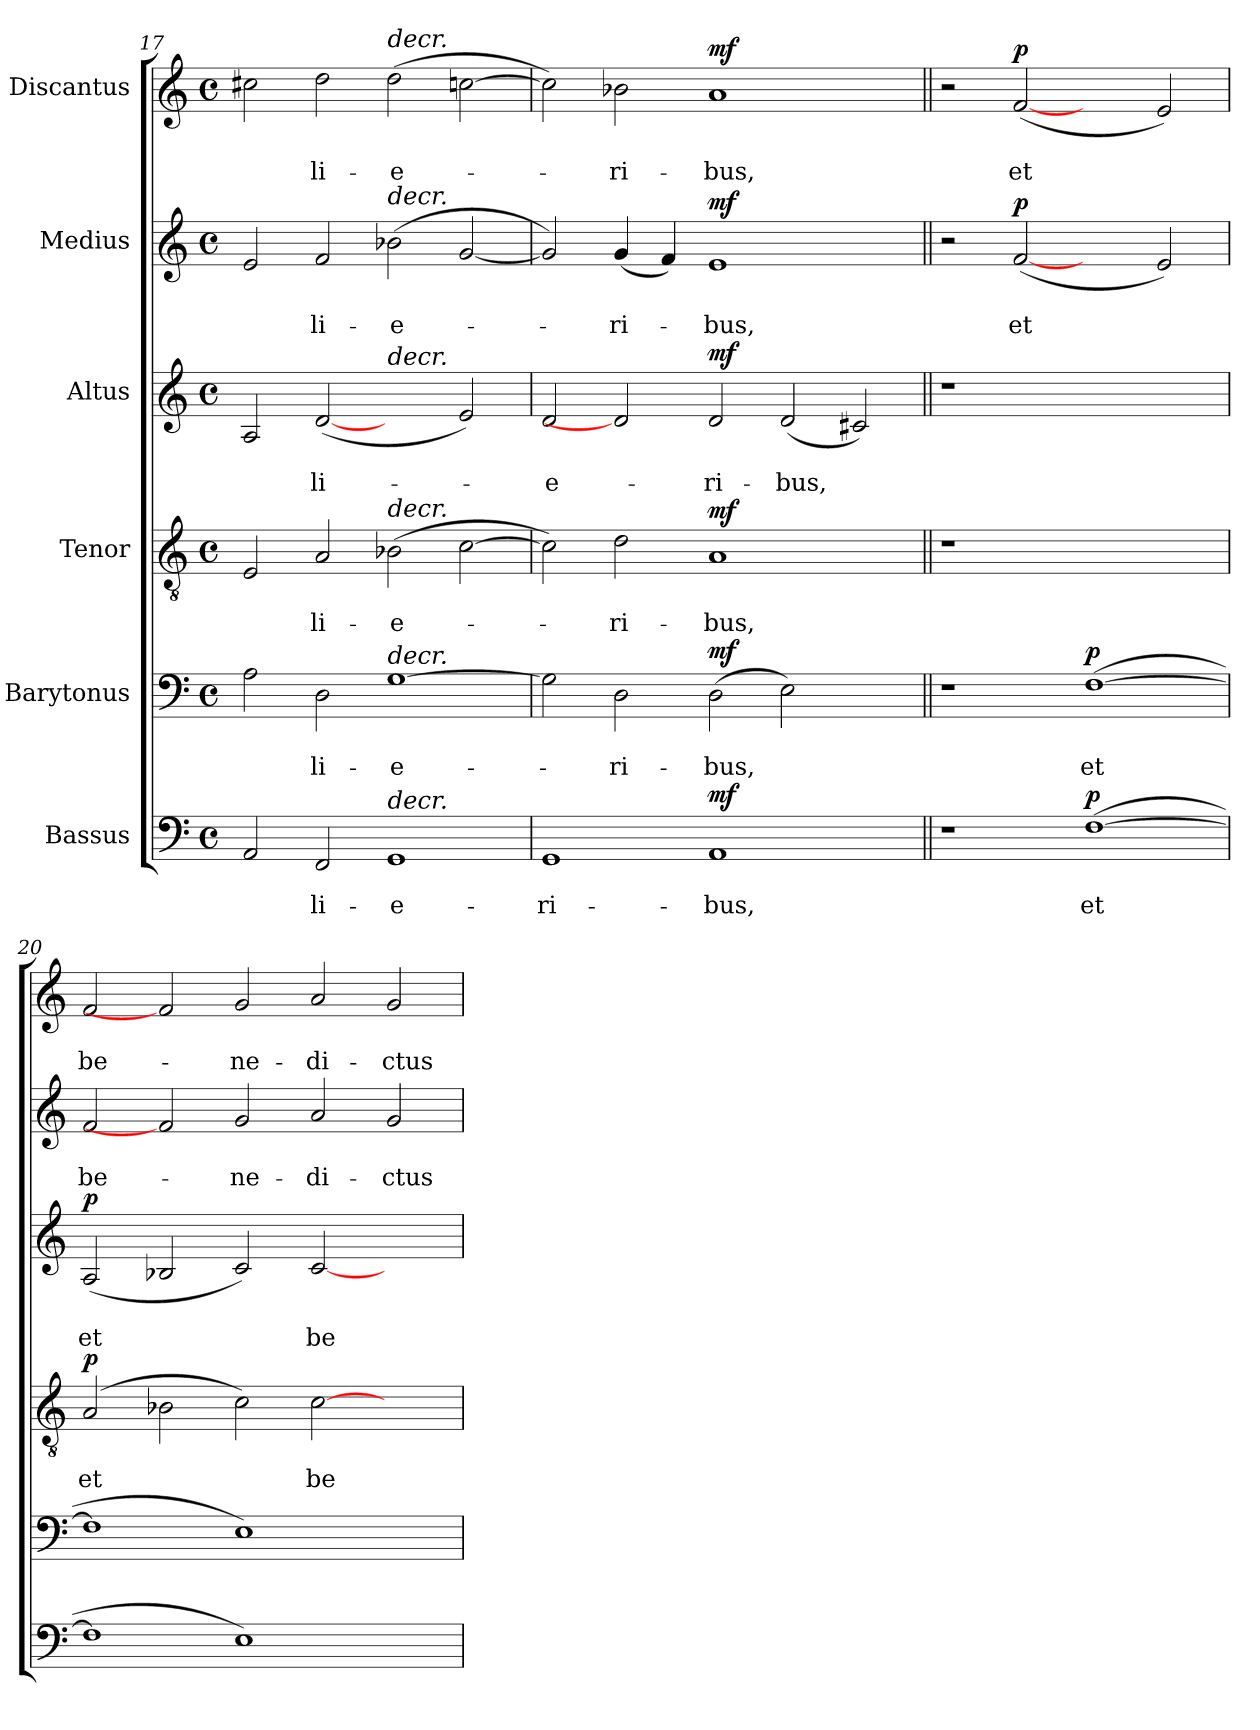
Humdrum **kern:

**kern	**text	**text	**dynam	**kern	**text	**text	**dynam	**kern	**text	**text	**dynam	**kern	**text	**text	**dynam	**kern	**text	**text	**dynam	**kern	**text	**text	**dynam
*part6	*part6	*part6	*part6	*part5	*part5	*part5	*part5	*part4	*part4	*part4	*part4	*part3	*part3	*part3	*part3	*part2	*part2	*part2	*part2	*part1	*part1	*part1	*part1
*staff6	*staff6	*staff6	*staff6	*staff5	*staff5	*staff5	*staff5	*staff4	*staff4	*staff4	*staff4	*staff3	*staff3	*staff3	*staff3	*staff2	*staff2	*staff2	*staff2	*staff1	*staff1	*staff1	*staff1
*I"Bassus	*	*	*	*I"Barytonus	*	*	*	*I"Tenor	*	*	*	*I"Altus	*	*	*	*I"Medius	*	*	*	*I"Discantus	*	*	*
!!LO:PB:g=z
*clefF4	*	*	*	*clefF4	*	*	*	*clefGv2	*	*	*	*clefG2	*	*	*	*clefG2	*	*	*	*clefG2	*	*	*
*k[]	*	*	*	*k[]	*	*	*	*k[]	*	*	*	*k[]	*	*	*	*k[]	*	*	*	*k[]	*	*	*
*C:	*	*	*	*C:	*	*	*	*C:	*	*	*	*C:	*	*	*	*C:	*	*	*	*C:	*	*	*
*M4/4	*	*	*	*M4/4	*	*	*	*M4/4	*	*	*	*M4/4	*	*	*	*M4/4	*	*	*	*M4/4	*	*	*
*met(c)	*	*	*	*met(c)	*	*	*	*met(c)	*	*	*	*met(c)	*	*	*	*met(c)	*	*	*	*met(c)	*	*	*
=17	=17	=17	=17	=17	=17	=17	=17	=17	=17	=17	=17	=17	=17	=17	=17	=17	=17	=17	=17	=17	=17	=17	=17
2AA/	.	.	.	2A\	.	.	.	2E/	.	.	.	2A/	.	.	.	2e/	.	.	.	2cc#X\	.	.	.
!	!	!LO:LY:b	!	!	!	!LO:LY:b	!	!	!	!LO:LY:b	!	!	!	!LO:LY:b	!	!	!	!LO:LY:b	!	!	!	!LO:LY:b	!
2FF/	.	-li-	.	2D\	.	-li-	.	2A/	.	-li-	.	(<[2d	.	-li-	.	2f/	.	-li-	.	2dd\	.	-li-	.
!	!	!	!	!	!	!	!	!	!	!	!	!	!	!	!	!	!	!	!	!LO:TX:a:i:t=decr.	!	!	!
!	!	!	!	!	!	!	!	!	!	!	!	!	!	!	!	!LO:TX:a:i:t=decr.	!	!	!	!	!	!	!
!	!	!	!	!	!	!	!	!	!	!	!	!LO:TX:a:i:t=decr.	!	!	!	!	!	!	!	!	!	!	!
!	!	!	!	!	!	!	!	!LO:TX:a:i:t=decr.	!	!	!	!	!	!	!	!	!	!	!	!	!	!	!
!	!	!	!	!LO:TX:a:i:t=decr.	!	!	!	!	!	!	!	!	!	!	!	!	!	!	!	!	!	!	!
!LO:TX:a:i:t=decr.	!	!	!	!	!	!	!	!	!	!	!	!	!	!	!	!	!	!	!	!	!	!	!
!	!	!LO:LY:b	!	!	!	!LO:LY:b	!	!	!	!LO:LY:b	!	!	!	!	!	!	!	!LO:LY:b	!	!	!	!LO:LY:b	!
1GG	.	-e-	.	[1G	.	-e-	.	(>2B-X\	.	-e-	.	2ryy	.	.	.	(>2b-X\	.	-e-	.	(>2dd\	.	-e-	.
.	.	.	.	.	.	.	.	[2c\	.	.	.	2e/)	.	.	.	[2g/	.	.	.	[2ccn\	.	.	.
=18	=18	=18	=18	=18	=18	=18	=18	=18	=18	=18	=18	=18	=18	=18	=18	=18	=18	=18	=18	=18	=18	=18	=18
!	!	!LO:LY:b	!	!	!	!	!	!	!	!	!	!	!	!LO:LY:b	!	!	!	!	!	!	!	!	!
1GG	.	-ri-	.	2G\]	.	.	.	2c\])	.	.	.	2d/	.	-e-	.	2g/])	.	.	.	2cc\])	.	.	.
!	!	!	!	!	!	!LO:LY:b	!	!	!	!LO:LY:b	!	!	!	!	!	!	!	!LO:LY:b	!	!	!	!LO:LY:b	!
.	.	.	.	2D\	.	-ri-	.	2d\	.	-ri-	.	2d]	.	.	.	(<4g/	.	-ri-	.	2b-X\	.	-ri-	.
.	.	.	.	.	.	.	.	.	.	.	.	.	.	.	.	4f/)	.	.	.	.	.	.	.
!	!	!LO:LY:b	!LO:DY:a	!	!	!LO:LY:b	!LO:DY:a	!	!	!LO:LY:b	!LO:DY:a	!	!	!LO:LY:b	!LO:DY:a	!	!	!LO:LY:b	!LO:DY:a	!	!	!LO:LY:b	!LO:DY:a
1AA	.	-bus,	mf	(>2D\	.	-bus,	mf	1A	.	-bus,	mf	2d/	.	-ri-	mf	1e	.	-bus,	mf	1a	.	-bus,	mf
!	!	!	!	!	!	!	!	!	!	!	!	!	!	!LO:LY:b	!	!	!	!	!	!	!	!	!
.	.	.	.	2E\)	.	.	.	.	.	.	.	(<2d/	.	-bus,	.	.	.	.	.	.	.	.	.
2ryy	.	.	.	2ryy	.	.	.	2ryy	.	.	.	2c#X/)	.	.	.	2ryy	.	.	.	2ryy	.	.	.
=19||	=19||	=19||	=19||	=19||	=19||	=19||	=19||	=19||	=19||	=19||	=19||	=19||	=19||	=19||	=19||	=19||	=19||	=19||	=19||	=19||	=19||	=19||	=19||
!!LO:REH:place=s1:a:B:fs=9.3:t=B
1r	.	.	.	1r	.	.	.	1r	.	.	.	1r	.	.	.	2r	.	.	.	2r	.	.	.
!	!	!	!	!	!	!	!	!	!	!	!	!	!	!	!	!	!	!LO:LY:b	!LO:DY:a	!	!	!LO:LY:b	!LO:DY:a
.	.	.	.	.	.	.	.	.	.	.	.	.	.	.	.	(<[2f	.	et	p	(<[2f	.	et	p
!	!	!LO:LY:b	!LO:DY:a	!	!	!LO:LY:b	!LO:DY:a	!	!	!	!	!	!	!	!	!	!	!	!	!	!	!	!
(>[1F	.	et	p	(>[1F	.	et	p	1ryy	.	.	.	1ryy	.	.	.	2ryy	.	.	.	2ryy	.	.	.
.	.	.	.	.	.	.	.	.	.	.	.	.	.	.	.	2e/)	.	.	.	2e/)	.	.	.
=20	=20	=20	=20	=20	=20	=20	=20	=20	=20	=20	=20	=20	=20	=20	=20	=20	=20	=20	=20	=20	=20	=20	=20
!	!	!	!	!	!	!	!	!	!	!LO:LY:b	!LO:DY:a	!	!	!LO:LY:b	!LO:DY:a	!	!	!LO:LY:b	!	!	!	!LO:LY:b	!
1F]	.	.	.	1F]	.	.	.	(>2A/	.	et	p	(<2A/	.	et	p	2f/	.	be-	.	2f/	.	be-	.
.	.	.	.	.	.	.	.	2B-X\	.	.	.	2B-X/	.	.	.	2f]	.	.	.	2f]	.	.	.
!	!	!	!	!	!	!	!	!	!	!	!	!	!	!	!	!	!	!LO:LY:b	!	!	!	!LO:LY:b	!
1E)	.	.	.	1E)	.	.	.	2c\)	.	.	.	2c/)	.	.	.	2g/	.	-ne-	.	2g/	.	-ne-	.
!	!	!	!	!	!	!	!	!	!	!LO:LY:b	!	!	!	!LO:LY:b	!	!	!	!LO:LY:b	!	!	!	!LO:LY:b	!
.	.	.	.	.	.	.	.	[2c\	.	be-	.	[2c/	.	be-	.	2a/	.	-di-	.	2a/	.	-di-	.
!	!	!	!	!	!	!	!	!	!	!	!	!	!	!	!	!	!	!LO:LY:b	!	!	!	!LO:LY:b	!
2ryy	.	.	.	2ryy	.	.	.	2ryy	.	.	.	2ryy	.	.	.	2g/	.	-ctus	.	2g/	.	-ctus	.
=	=	=	=	=	=	=	=	=	=	=	=	=	=	=	=	=	=	=	=	=	=	=	=
*-	*-	*-	*-	*-	*-	*-	*-	*-	*-	*-	*-	*-	*-	*-	*-	*-	*-	*-	*-	*-	*-	*-	*-
